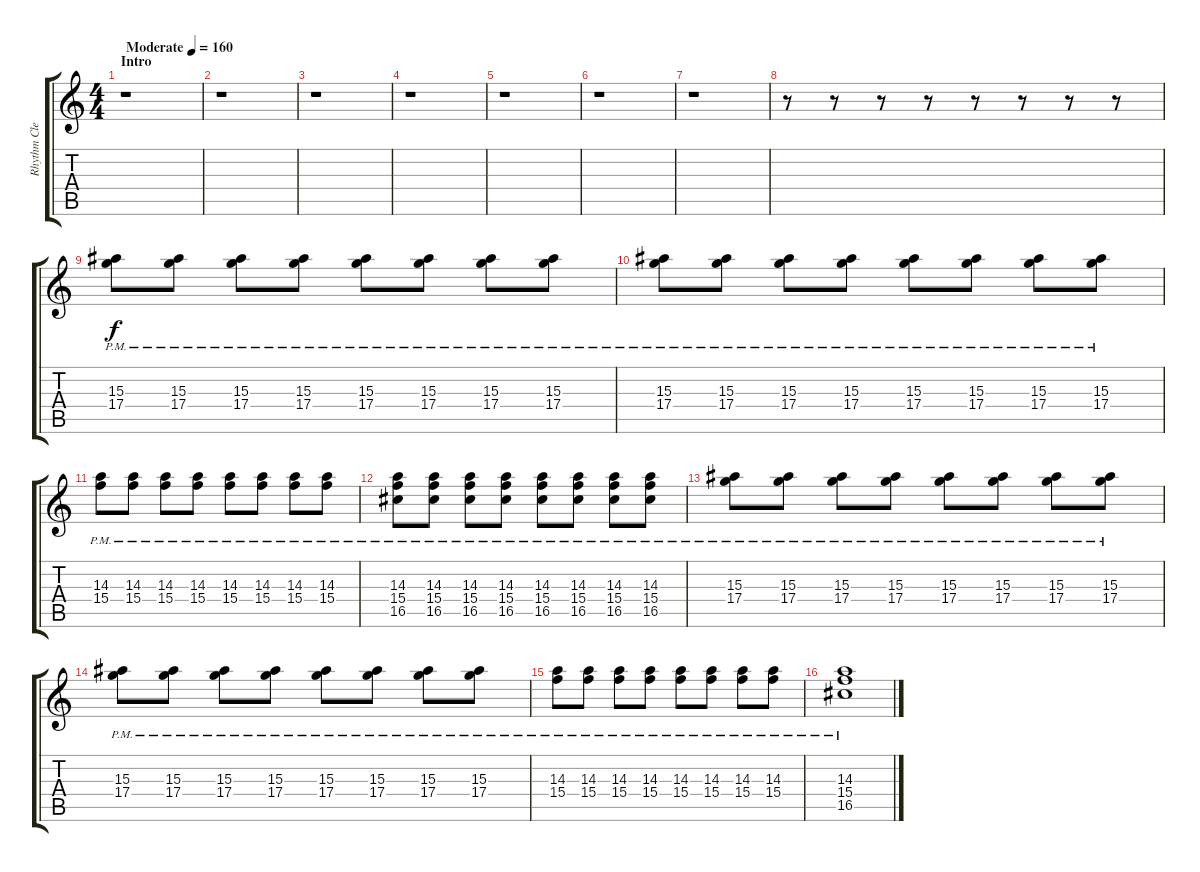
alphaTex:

\track ("Rhythm Clean" "Rhythm Cle") {instrument acousticguitarsteel}
\staff {score tabs}
\tuning (E4 B3 G3 D3 A2 D2) {hide}
\ts (4 4)
\section ("" "Intro")
\tempo (160 "Moderate")
\clef g2
\ks c
r.1{dy f instrument acousticguitarsteel} |
r.1 |
r.1 |
r.1 |
r.1 |
r.1 |
r.1 |
r.8 r.8 r.8 r.8 r.8 r.8 r.8 r.8 |
(15.3{pm} 17.4{pm}).8 (15.3{pm} 17.4{pm}).8 (15.3{pm} 17.4{pm}).8 (15.3{pm} 17.4{pm}).8 (15.3{pm} 17.4{pm}).8 (15.3{pm} 17.4{pm}).8 (15.3{pm} 17.4{pm}).8 (15.3{pm} 17.4{pm}).8 |
(15.3{pm} 17.4{pm}).8 (15.3{pm} 17.4{pm}).8 (15.3{pm} 17.4{pm}).8 (15.3{pm} 17.4{pm}).8 (15.3{pm} 17.4{pm}).8 (15.3{pm} 17.4{pm}).8 (15.3{pm} 17.4{pm}).8 (15.3{pm} 17.4{pm}).8 |
(14.3{pm} 15.4{pm}).8 (14.3{pm} 15.4{pm}).8 (14.3{pm} 15.4{pm}).8 (14.3{pm} 15.4{pm}).8 (14.3{pm} 15.4{pm}).8 (14.3{pm} 15.4{pm}).8 (14.3{pm} 15.4{pm}).8 (14.3{pm} 15.4{pm}).8 |
(14.3{pm} 15.4{pm} 16.5{pm}).8 (14.3{pm} 15.4{pm} 16.5{pm}).8 (14.3{pm} 15.4{pm} 16.5{pm}).8 (14.3{pm} 15.4{pm} 16.5{pm}).8 (14.3{pm} 15.4{pm} 16.5{pm}).8 (14.3{pm} 15.4{pm} 16.5{pm}).8 (14.3{pm} 15.4{pm} 16.5{pm}).8 (14.3{pm} 15.4{pm} 16.5{pm}).8 |
(15.3{pm} 17.4{pm}).8 (15.3{pm} 17.4{pm}).8 (15.3{pm} 17.4{pm}).8 (15.3{pm} 17.4{pm}).8 (15.3{pm} 17.4{pm}).8 (15.3{pm} 17.4{pm}).8 (15.3{pm} 17.4{pm}).8 (15.3{pm} 17.4{pm}).8 |
(15.3{pm} 17.4{pm}).8 (15.3{pm} 17.4{pm}).8 (15.3{pm} 17.4{pm}).8 (15.3{pm} 17.4{pm}).8 (15.3{pm} 17.4{pm}).8 (15.3{pm} 17.4{pm}).8 (15.3{pm} 17.4{pm}).8 (15.3{pm} 17.4{pm}).8 |
(14.3{pm} 15.4{pm}).8 (14.3{pm} 15.4{pm}).8 (14.3{pm} 15.4{pm}).8 (14.3{pm} 15.4{pm}).8 (14.3{pm} 15.4{pm}).8 (14.3{pm} 15.4{pm}).8 (14.3{pm} 15.4{pm}).8 (14.3{pm} 15.4{pm}).8 |
(14.3{pm} 15.4{pm} 16.5).1
